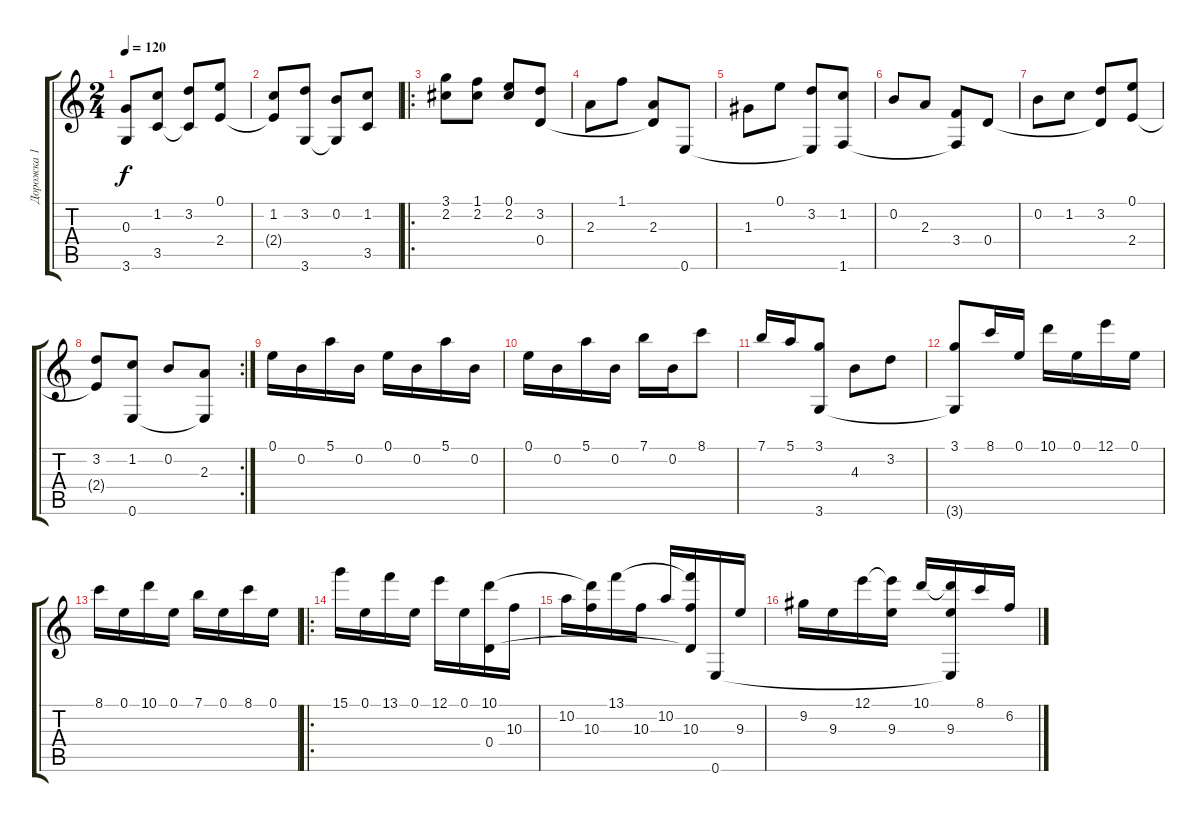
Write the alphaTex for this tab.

\track ("Дорожка 1" "Дорожка 1") {instrument acousticguitarnylon}
\staff {score tabs}
\tuning (E4 B3 G3 D3 A2 E2) {hide}
\ts (2 4)
\tempo 120
\clef g2
\ks aminor
(0.3 3.6{t}).8{dy f} (1.2 3.5).8 (3.2 3.5{t}).8 (0.1 2.4).8 |
(1.2 2.4{t}).8 (3.2 3.6).8 (0.2 3.6{t}).8 (1.2 3.5).8 |
\ro
(3.1 2.2).8 (1.1 2.2).8 (0.1 2.2).8 (3.2 0.4).8 |
2.3.8 1.1.8 (2.3 0.4{t}).8 0.6.8 |
1.3.8 0.1.8 (3.2 0.6{t}).8 (1.2 1.6).8 |
0.2.8 2.3.8 (3.4 1.6{t}).8 0.4.8 |
0.2.8 1.2.8 (3.2 0.4{t}).8 (0.1 2.4).8 |
\rc 2
(3.2 2.4{t}).8 (1.2 0.6).8 0.2.8 (2.3 0.6{t}).8 |
0.1.16 0.2.16 5.1.16 0.2.16 0.1.16 0.2.16 5.1.16 0.2.16 |
0.1.16 0.2.16 5.1.16 0.2.16 7.1.16 0.2.16 8.1.8 |
7.1.16 5.1.16 (3.1 3.6).8 4.3.8 3.2.8 |
(3.1 3.6{t}).8 8.1.16 0.1.16 10.1.16 0.1.16 12.1.16 0.1.16 |
8.1.16 0.1.16 10.1.16 0.1.16 7.1.16 0.1.16 8.1.16 0.1.16 |
\ro
15.1.16 0.1.16 13.1.16 0.1.16 12.1.16 0.1.16 (10.1 0.4).16 10.3.16 |
10.2.16 (10.1{t} 10.3).16 13.1.16 10.3.16 10.2.16 (13.1{t} 10.3 0.4{t}).16 0.6.16 9.3.16 |
9.2.16 9.3.16 12.1.16 (12.1{t} 9.3).16 10.1.16 (10.1{t} 9.3 0.6{t}).16 8.1.16 6.2.16
